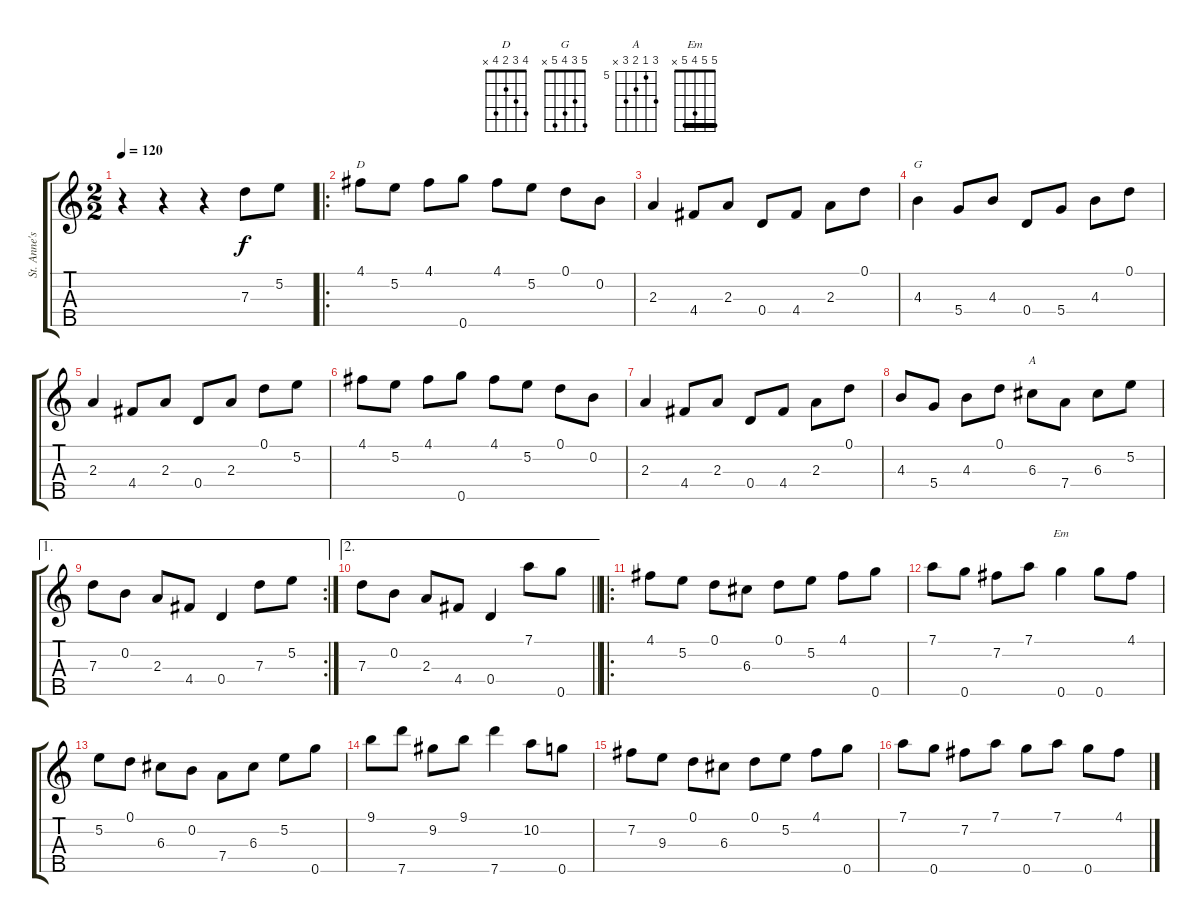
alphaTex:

\track ("St. Anne's Reel" "St. Anne's") {instrument banjo}
\staff {score tabs}
\tuning (D4 B3 G3 D3 G4) {hide}
\displaytranspose 12
\chord ("D" 4 3 2 4 x)
\chord ("G" 5 3 4 5 x)
\chord ("A" 7 5 6 7 x) {firstfret 5}
\chord ("Em" 5 5 4 5 x) {barre 5}
\ts (2 2)
\tempo 120
\clef g2
\ks c
r.4{dy f instrument banjo} r.4 r.4 7.3.8 5.2.8 |
\ro
4.1.8{ch "D"} 5.2.8 4.1.8 0.5.8 4.1.8 5.2.8 0.1.8 0.2.8 |
2.3.4 4.4.8 2.3.8 0.4.8 4.4.8 2.3.8 0.1.8 |
4.3.4{ch "G"} 5.4.8 4.3.8 0.4.8 5.4.8 4.3.8 0.1.8 |
2.3.4 4.4.8 2.3.8 0.4.8 2.3.8 0.1.8 5.2.8 |
4.1.8 5.2.8 4.1.8 0.5.8 4.1.8 5.2.8 0.1.8 0.2.8 |
2.3.4 4.4.8 2.3.8 0.4.8 4.4.8 2.3.8 0.1.8 |
4.3.8 5.4.8 4.3.8 0.1.8 6.3.8{ch "A"} 7.4.8 6.3.8 5.2.8 |
\ae 1
\rc 2
7.3.8 0.2.8 2.3.8 4.4.8 0.4.4 7.3.8 5.2.8 |
\ae 2
\barLineRight lightlight
7.3.8 0.2.8 2.3.8 4.4.8 0.4.4 7.1.8 0.5.8 |
\ro
4.1.8 5.2.8 0.1.8 6.3.8 0.1.8 5.2.8 4.1.8 0.5.8 |
7.1.8 0.5.8 7.2.8 7.1.8 0.5.4{ch "Em"} 0.5.8 4.1.8 |
5.2.8 0.1.8 6.3.8 0.2.8 7.4.8 6.3.8 5.2.8 0.5.8 |
9.1.8 7.5.8 9.2.8 9.1.8 7.5.4 10.2.8 0.5.8 |
7.2.8 9.3.8 0.1.8 6.3.8 0.1.8 5.2.8 4.1.8 0.5.8 |
7.1.8 0.5.8 7.2.8 7.1.8 0.5.8 7.1.8 0.5.8 4.1.8
